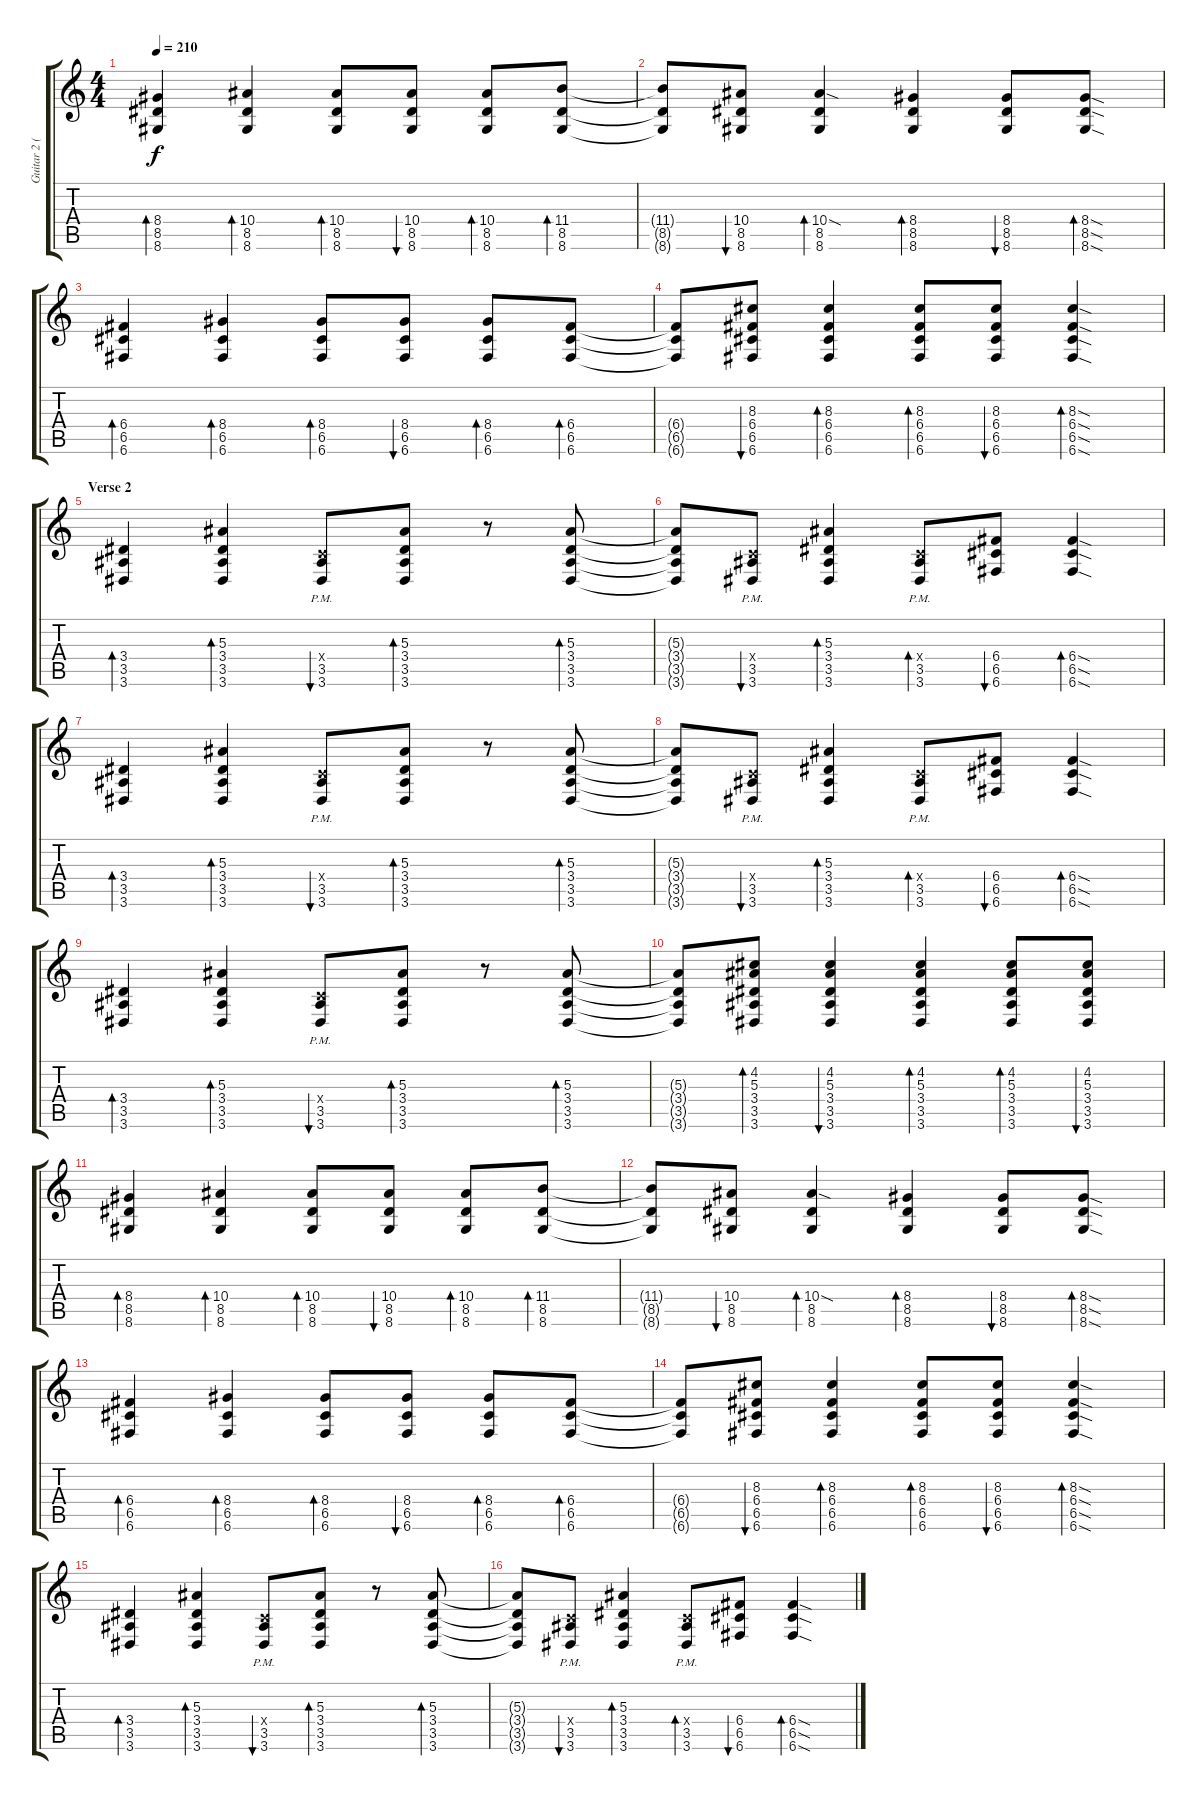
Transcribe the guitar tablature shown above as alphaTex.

\track ("Guitar 2 (overdrive)" "Guitar 2 (") {instrument overdrivenguitar}
\staff {score tabs}
\tuning (D4 A3 F3 C3 G2 C2) {hide}
\ts (4 4)
\tempo 210
\clef g2
\ks c
(8.4 8.5 8.6).4{bd 60 dy f} (10.4 8.5 8.6).4{bd 60} (10.4 8.5 8.6).8{bd 60} (10.4 8.5 8.6).8{bu 60} (10.4 8.5 8.6).8{bd 60} (11.4 8.5 8.6).8{bd 60} |
(11.4{t} 8.5{t} 8.6{t}).8 (10.4 8.5 8.6).8{bu 60} (10.4{sod} 8.5 8.6).4{bd 60} (8.4 8.5 8.6).4{bd 60} (8.4 8.5 8.6).8{bu 60} (8.4{sod} 8.5{sod} 8.6{sod}).8{bd 60} |
(6.4 6.5 6.6).4{bd 60} (8.4 6.5 6.6).4{bd 60} (8.4 6.5 6.6).8{bd 60} (8.4 6.5 6.6).8{bu 60} (8.4 6.5 6.6).8{bd 60} (6.4 6.5 6.6).8{bd 60} |
(6.4{t} 6.5{t} 6.6{t}).8 (8.3 6.4 6.5 6.6).8{bu 60} (8.3 6.4 6.5 6.6).4{bd 60} (8.3 6.4 6.5 6.6).8{bd 60} (8.3 6.4 6.5 6.6).8{bu 60} (8.3{sod} 6.4{sod} 6.5{sod} 6.6{sod}).4{bd 60} |
\section ("" "Verse 2")
(3.4 3.5 3.6).4{bd 60 volume 13 instrument overdrivenguitar} (5.3 3.4 3.5 3.6).4{bd 60} (0.4{x} 3.5{pm} 3.6{pm}).8{bu 60} (5.3 3.4 3.5 3.6).8{bd 60} r.8 (5.3 3.4 3.5 3.6).8{bd 60} |
(5.3{t} 3.4{t} 3.5{t} 3.6{t}).8 (0.4{x} 3.5{pm} 3.6{pm}).8{bu 60} (5.3 3.4 3.5 3.6).4{bd 60} (0.4{x} 3.5{pm} 3.6{pm}).8{bd 60} (6.4 6.5 6.6).8{bu 60} (6.4{sod} 6.5{sod} 6.6{sod}).4{bd 60} |
(3.4 3.5 3.6).4{bd 60} (5.3 3.4 3.5 3.6).4{bd 60} (0.4{x} 3.5{pm} 3.6{pm}).8{bu 60} (5.3 3.4 3.5 3.6).8{bd 60} r.8 (5.3 3.4 3.5 3.6).8{bd 60} |
(5.3{t} 3.4{t} 3.5{t} 3.6{t}).8 (0.4{x} 3.5{pm} 3.6{pm}).8{bu 60} (5.3 3.4 3.5 3.6).4{bd 60} (0.4{x} 3.5{pm} 3.6{pm}).8{bd 60} (6.4 6.5 6.6).8{bu 60} (6.4{sod} 6.5{sod} 6.6{sod}).4{bd 60} |
(3.4 3.5 3.6).4{bd 60} (5.3 3.4 3.5 3.6).4{bd 60} (0.4{x} 3.5{pm} 3.6{pm}).8{bu 60} (5.3 3.4 3.5 3.6).8{bd 60} r.8 (5.3 3.4 3.5 3.6).8{bd 60} |
(5.3{t} 3.4{t} 3.5{t} 3.6{t}).8 (4.2 5.3 3.4 3.5 3.6).8{bd 60} (4.2 5.3 3.4 3.5 3.6).4{bu 60} (4.2 5.3 3.4 3.5 3.6).4{bd 60} (4.2 5.3 3.4 3.5 3.6).8{bd 60} (4.2 5.3 3.4 3.5 3.6).8{bu 60} |
(8.4 8.5 8.6).4{bd 60} (10.4 8.5 8.6).4{bd 60} (10.4 8.5 8.6).8{bd 60} (10.4 8.5 8.6).8{bu 60} (10.4 8.5 8.6).8{bd 60} (11.4 8.5 8.6).8{bd 60} |
(11.4{t} 8.5{t} 8.6{t}).8 (10.4 8.5 8.6).8{bu 60} (10.4{sod} 8.5 8.6).4{bd 60} (8.4 8.5 8.6).4{bd 60} (8.4 8.5 8.6).8{bu 60} (8.4{sod} 8.5{sod} 8.6{sod}).8{bd 60} |
(6.4 6.5 6.6).4{bd 60} (8.4 6.5 6.6).4{bd 60} (8.4 6.5 6.6).8{bd 60} (8.4 6.5 6.6).8{bu 60} (8.4 6.5 6.6).8{bd 60} (6.4 6.5 6.6).8{bd 60} |
(6.4{t} 6.5{t} 6.6{t}).8 (8.3 6.4 6.5 6.6).8{bu 60} (8.3 6.4 6.5 6.6).4{bd 60} (8.3 6.4 6.5 6.6).8{bd 60} (8.3 6.4 6.5 6.6).8{bu 60} (8.3{sod} 6.4{sod} 6.5{sod} 6.6{sod}).4{bd 60} |
(3.4 3.5 3.6).4{bd 60 volume 13 instrument overdrivenguitar} (5.3 3.4 3.5 3.6).4{bd 60} (0.4{x} 3.5{pm} 3.6{pm}).8{bu 60} (5.3 3.4 3.5 3.6).8{bd 60} r.8 (5.3 3.4 3.5 3.6).8{bd 60} |
(5.3{t} 3.4{t} 3.5{t} 3.6{t}).8 (0.4{x} 3.5{pm} 3.6{pm}).8{bu 60} (5.3 3.4 3.5 3.6).4{bd 60} (0.4{x} 3.5{pm} 3.6{pm}).8{bd 60} (6.4 6.5 6.6).8{bu 60} (6.4{sod} 6.5{sod} 6.6{sod}).4{bd 60}
